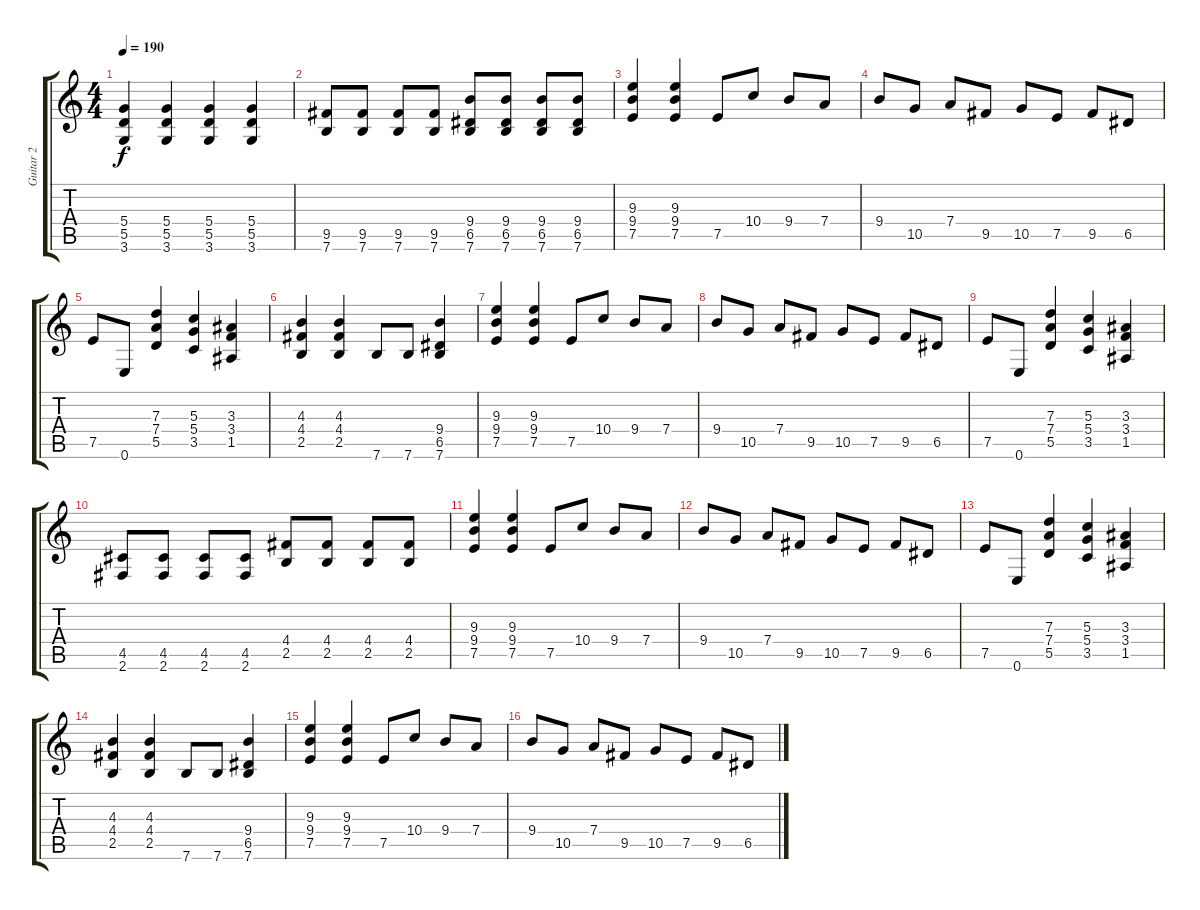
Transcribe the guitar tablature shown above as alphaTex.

\track ("Guitar 2" "Guitar 2") {instrument distortionguitar}
\staff {score tabs}
\tuning (E4 B3 G3 D3 A2 E2) {hide}
\ts (4 4)
\tempo 190
\clef g2
\ks c
(5.4 5.5 3.6).4{dy f} (5.4 5.5 3.6).4 (5.4 5.5 3.6).4 (5.4 5.5 3.6).4 |
(9.5 7.6).8 (9.5 7.6).8 (9.5 7.6).8 (9.5 7.6).8 (9.4 6.5 7.6).8 (9.4 6.5 7.6).8 (9.4 6.5 7.6).8 (9.4 6.5 7.6).8 |
(9.3 9.4 7.5).4 (9.3 9.4 7.5).4 7.5.8 10.4.8 9.4.8 7.4.8 |
9.4.8 10.5.8 7.4.8 9.5.8 10.5.8 7.5.8 9.5.8 6.5.8 |
7.5.8 0.6.8 (7.3 7.4 5.5).4 (5.3 5.4 3.5).4 (3.3 3.4 1.5).4 |
(4.3 4.4 2.5).4 (4.3 4.4 2.5).4 7.6.8 7.6.8 (9.4 6.5 7.6).4 |
(9.3 9.4 7.5).4 (9.3 9.4 7.5).4 7.5.8 10.4.8 9.4.8 7.4.8 |
9.4.8 10.5.8 7.4.8 9.5.8 10.5.8 7.5.8 9.5.8 6.5.8 |
7.5.8 0.6.8 (7.3 7.4 5.5).4 (5.3 5.4 3.5).4 (3.3 3.4 1.5).4 |
(4.5 2.6).8 (4.5 2.6).8 (4.5 2.6).8 (4.5 2.6).8 (4.4 2.5).8 (4.4 2.5).8 (4.4 2.5).8 (4.4 2.5).8 |
(9.3 9.4 7.5).4 (9.3 9.4 7.5).4 7.5.8 10.4.8 9.4.8 7.4.8 |
9.4.8 10.5.8 7.4.8 9.5.8 10.5.8 7.5.8 9.5.8 6.5.8 |
7.5.8 0.6.8 (7.3 7.4 5.5).4 (5.3 5.4 3.5).4 (3.3 3.4 1.5).4 |
(4.3 4.4 2.5).4 (4.3 4.4 2.5).4 7.6.8 7.6.8 (9.4 6.5 7.6).4 |
(9.3 9.4 7.5).4 (9.3 9.4 7.5).4 7.5.8 10.4.8 9.4.8 7.4.8 |
9.4.8 10.5.8 7.4.8 9.5.8 10.5.8 7.5.8 9.5.8 6.5.8
